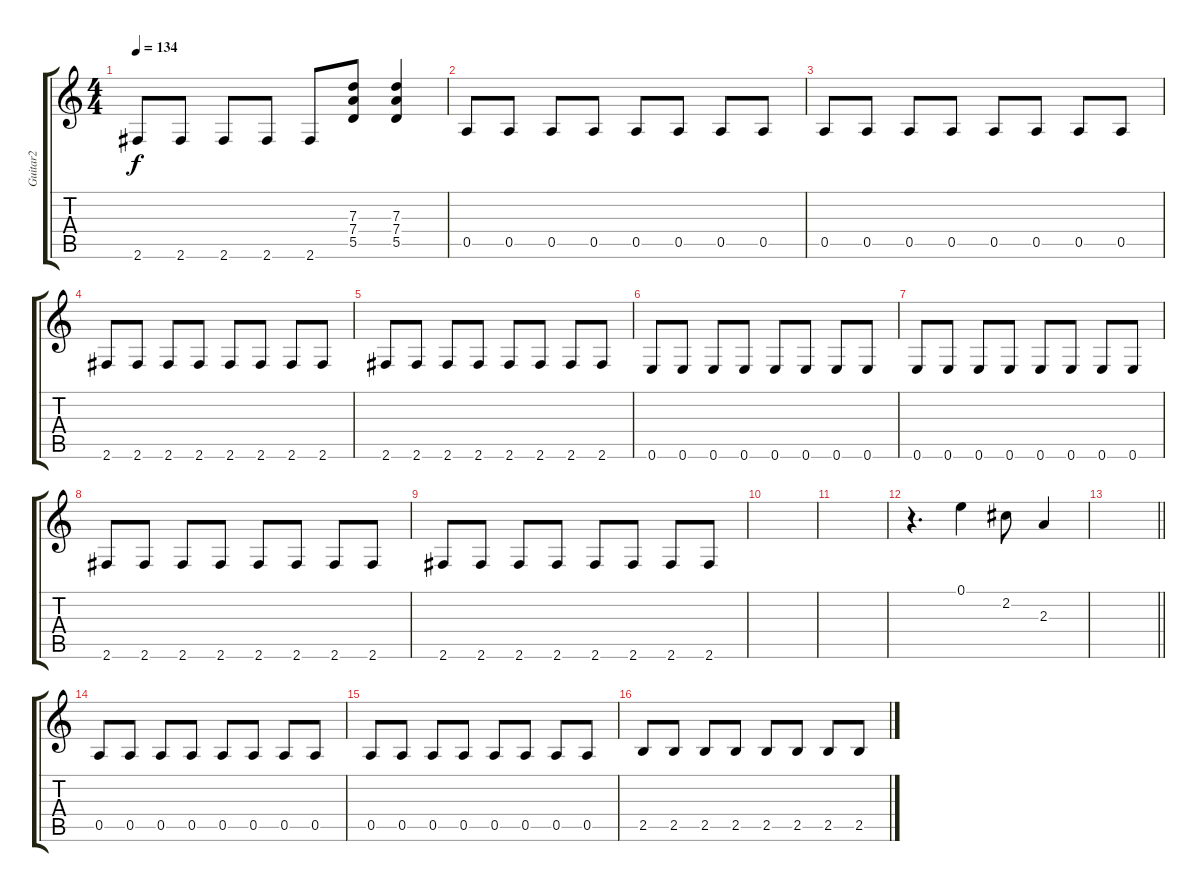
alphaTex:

\track ("Guitar2" "Guitar2") {instrument overdrivenguitar}
\staff {score tabs}
\tuning (E4 B3 G3 D3 A2 E2) {hide}
\ts (4 4)
\tempo 134
\clef g2
\ks c
2.6.8{dy f} 2.6.8 2.6.8 2.6.8 2.6.8 (7.3 7.4 5.5).8 (7.3 7.4 5.5).4 |
0.5.8 0.5.8 0.5.8 0.5.8 0.5.8 0.5.8 0.5.8 0.5.8 |
0.5.8 0.5.8 0.5.8 0.5.8 0.5.8 0.5.8 0.5.8 0.5.8 |
2.6.8 2.6.8 2.6.8 2.6.8 2.6.8 2.6.8 2.6.8 2.6.8 |
2.6.8 2.6.8 2.6.8 2.6.8 2.6.8 2.6.8 2.6.8 2.6.8 |
0.6.8 0.6.8 0.6.8 0.6.8 0.6.8 0.6.8 0.6.8 0.6.8 |
0.6.8 0.6.8 0.6.8 0.6.8 0.6.8 0.6.8 0.6.8 0.6.8 |
2.6.8 2.6.8 2.6.8 2.6.8 2.6.8 2.6.8 2.6.8 2.6.8 |
2.6.8 2.6.8 2.6.8 2.6.8 2.6.8 2.6.8 2.6.8 2.6.8 |
|
|
r.4{d instrument acousticguitarsteel} 0.1.4 2.2.8 2.3.4 |
\barLineRight lightlight
|
0.5.8 0.5.8 0.5.8 0.5.8 0.5.8 0.5.8 0.5.8 0.5.8 |
0.5.8 0.5.8 0.5.8 0.5.8 0.5.8 0.5.8 0.5.8 0.5.8 |
2.5.8 2.5.8 2.5.8 2.5.8 2.5.8 2.5.8 2.5.8 2.5.8
